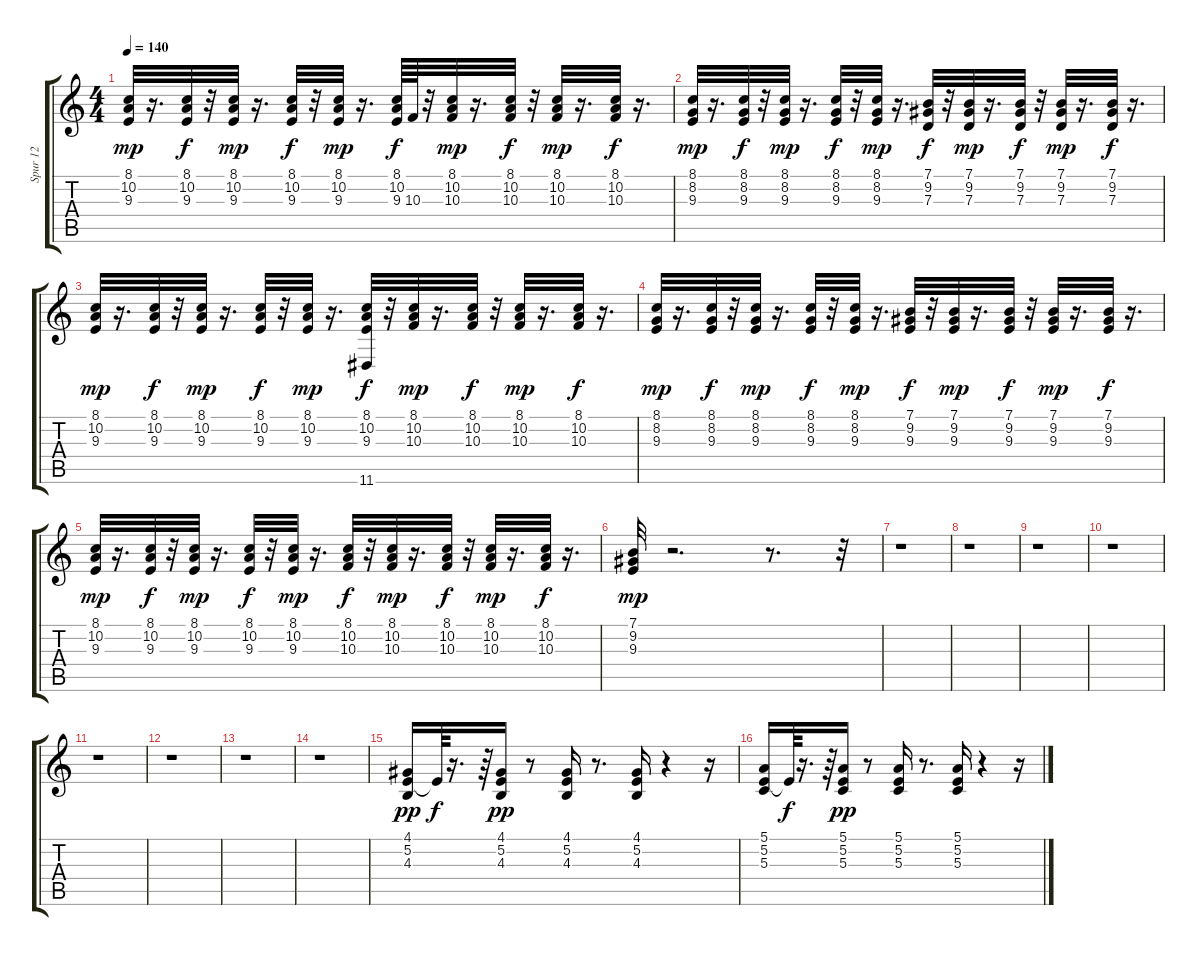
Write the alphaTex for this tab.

\track ("Spur 12" "Spur 12") {instrument lead1square}
\staff {score tabs}
\tuning (E4 B3 G3 D3 A2 E2) {hide}
\ts (4 4)
\tempo 140
\clef g2
\ks c
(8.1 10.2 9.3).32{dy mp} r.16{d} (8.1 10.2 9.3).32{dy f} r.32 (8.1 10.2 9.3).32{dy mp} r.16{d} (8.1 10.2 9.3).32{dy f} r.32 (8.1 10.2 9.3).32{dy mp} r.16{d} (8.1 10.2 9.3).64{dy f} 10.3.64 r.32 (8.1 10.2 10.3).32{dy mp} r.16{d} (8.1 10.2 10.3).32{dy f} r.32 (8.1 10.2 10.3).32{dy mp} r.16{d} (8.1 10.2 10.3).32{dy f} r.16{d} |
(8.1 8.2 9.3).32{dy mp} r.16{d} (8.1 8.2 9.3).32{dy f} r.32 (8.1 8.2 9.3).32{dy mp} r.16{d} (8.1 8.2 9.3).32{dy f} r.32 (8.1 8.2 9.3).32{dy mp} r.16{d} (7.1 9.2 7.3).32{dy f} r.32 (7.1 9.2 7.3).32{dy mp} r.16{d} (7.1 9.2 7.3).32{dy f} r.32 (7.1 9.2 7.3).32{dy mp} r.16{d} (7.1 9.2 7.3).32{dy f} r.16{d} |
(8.1 10.2 9.3).32{dy mp} r.16{d} (8.1 10.2 9.3).32{dy f} r.32 (8.1 10.2 9.3).32{dy mp} r.16{d} (8.1 10.2 9.3).32{dy f} r.32 (8.1 10.2 9.3).32{dy mp} r.16{d} (8.1 10.2 9.3 11.6).32{dy f} r.32 (8.1 10.2 10.3).32{dy mp} r.16{d} (8.1 10.2 10.3).32{dy f} r.32 (8.1 10.2 10.3).32{dy mp} r.16{d} (8.1 10.2 10.3).32{dy f} r.16{d} |
(8.1 8.2 9.3).32{dy mp} r.16{d} (8.1 8.2 9.3).32{dy f} r.32 (8.1 8.2 9.3).32{dy mp} r.16{d} (8.1 8.2 9.3).32{dy f} r.32 (8.1 8.2 9.3).32{dy mp} r.16{d} (7.1 9.2 9.3).32{dy f} r.32 (7.1 9.2 9.3).32{dy mp} r.16{d} (7.1 9.2 9.3).32{dy f} r.32 (7.1 9.2 9.3).32{dy mp} r.16{d} (7.1 9.2 9.3).32{dy f} r.16{d} |
(8.1 10.2 9.3).32{dy mp} r.16{d} (8.1 10.2 9.3).32{dy f} r.32 (8.1 10.2 9.3).32{dy mp} r.16{d} (8.1 10.2 9.3).32{dy f} r.32 (8.1 10.2 9.3).32{dy mp} r.16{d} (8.1 10.2 10.3).32{dy f} r.32 (8.1 10.2 10.3).32{dy mp} r.16{d} (8.1 10.2 10.3).32{dy f} r.32 (8.1 10.2 10.3).32{dy mp} r.16{d} (8.1 10.2 10.3).32{dy f} r.16{d} |
(7.1 9.2 9.3).32{dy mp} r.2{d} r.8{d} r.32 |
r.1 |
r.1 |
r.1 |
r.1 |
r.1 |
r.1 |
r.1 |
r.1 |
(4.1 5.2 4.3).16{dy pp} 5.2{t}.64{dy f} r.16{d} r.64 (4.1 5.2 4.3).16{dy pp} r.8 (4.1 5.2 4.3).16 r.8{d} (4.1 5.2 4.3).16 r.4 r.16 |
(5.1 5.2 5.3).16 5.2{t}.64{dy f} r.16{d} r.64 (5.1 5.2 5.3).16{dy pp} r.8 (5.1 5.2 5.3).16 r.8{d} (5.1 5.2 5.3).16 r.4 r.16
